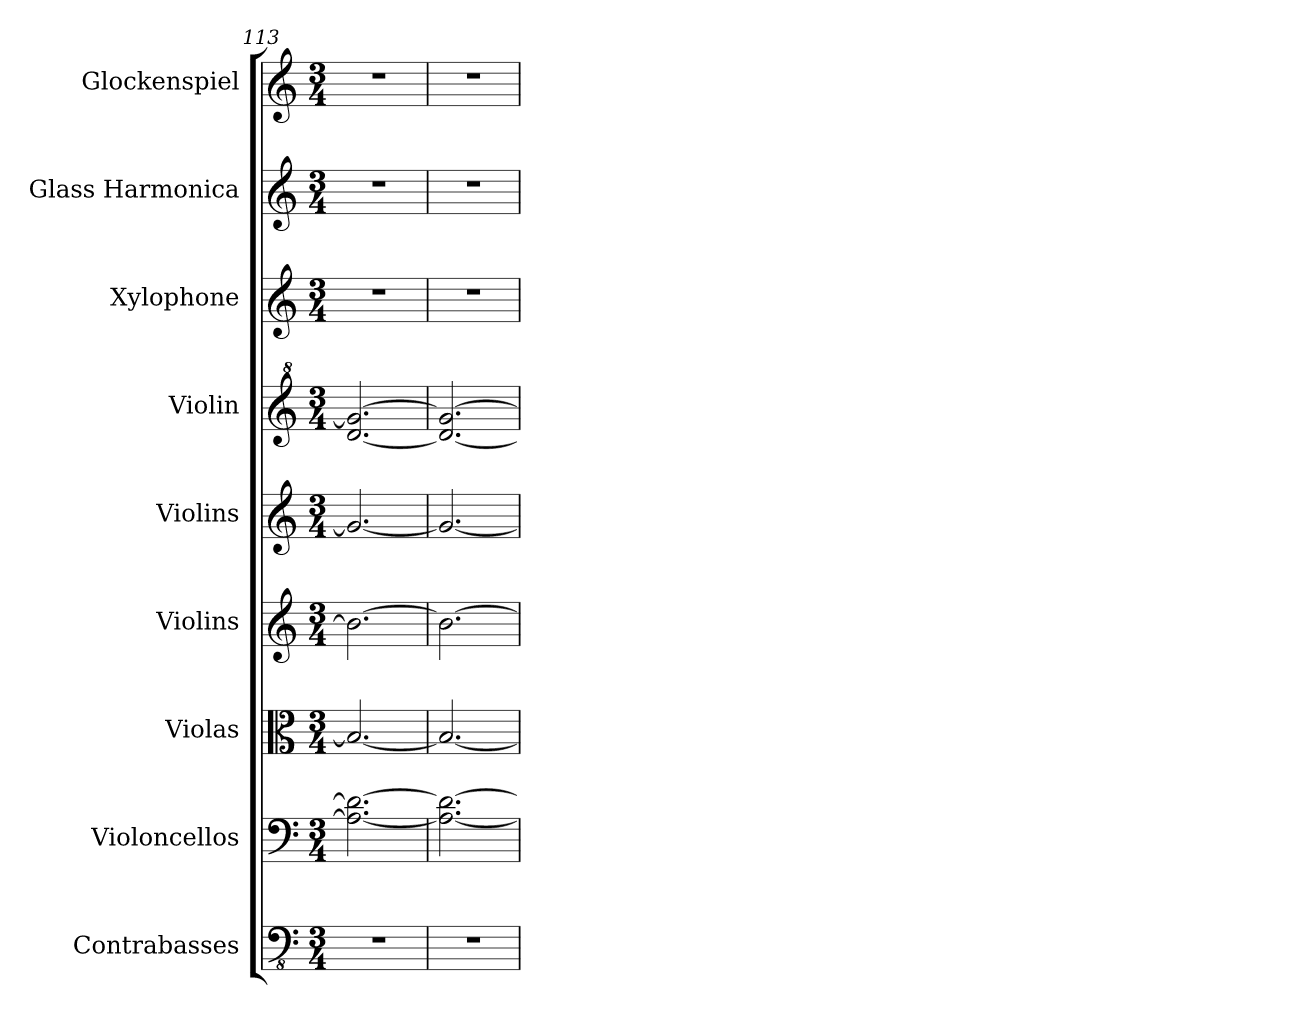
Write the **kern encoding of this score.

**kern	**kern	**kern	**kern	**kern	**kern	**kern	**kern	**kern
*part9	*part8	*part7	*part6	*part5	*part4	*part3	*part2	*part1
*staff9	*staff8	*staff7	*staff6	*staff5	*staff4	*staff3	*staff2	*staff1
*I"Contrabasses	*I"Violoncellos	*I"Violas	*I"Violins	*I"Violins	*I"Violin	*I"Xylophone	*I"Glass Harmonica	*I"Glockenspiel
*I'Cbs.	*I'Vcs.	*I'Vlas.	*I'Vlns.	*I'Vlns.	*I'Vln.	*I'Xyl.	*I'Gla. Har.	*I'Glk.
*clefFv4	*clefF4	*clefC3	*clefG2	*clefG2	*clefG^2	*clefG2	*clefG2	*clefG2
*	*	*	*	*	*	*ITrd-7c-12	*	*ITrd-14c-24
*k[]	*k[]	*k[]	*k[]	*k[]	*k[]	*k[]	*k[]	*k[]
*M3/4	*M3/4	*M3/4	*M3/4	*M3/4	*M3/4	*M3/4	*M3/4	*M3/4
=113	=113	=113	=113	=113	=113	=113	=113	=113
2.r	2.A\_ 2.d\_	2.B/_	2.b\_	2.g/_	[2.dd/ 2.gg/_	2.r	2.r	2.r
=114	=114	=114	=114	=114	=114	=114	=114	=114
2.r	2.A\_ 2.d\_	2.B/_	2.b\_	2.g/_	2.dd/_ 2.gg/_	2.r	2.r	2.r
=	=	=	=	=	=	=	=	=
*-	*-	*-	*-	*-	*-	*-	*-	*-
